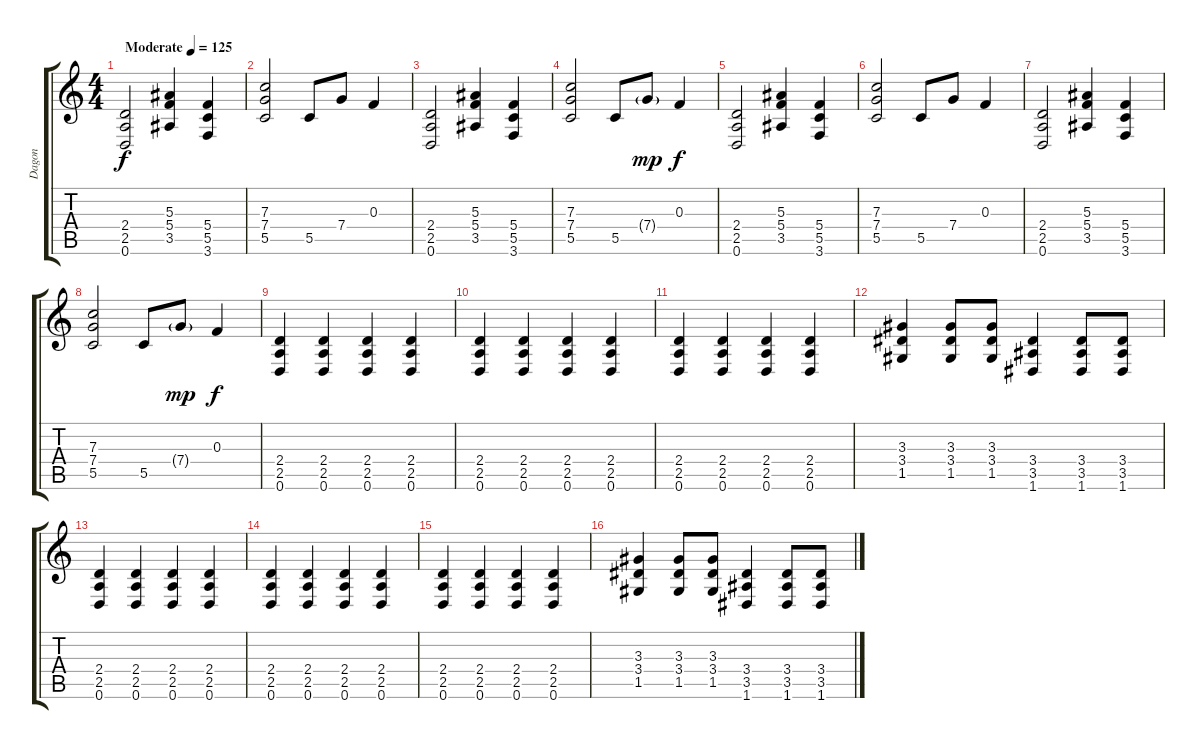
\track ("Dagon" "Dagon") {instrument distortionguitar}
\staff {score tabs}
\tuning (D4 A3 F3 C3 G2 D2) {hide}
\ts (4 4)
\tempo (125 "Moderate")
\clef g2
\ks c
(2.4 2.5 0.6).2{dy f instrument distortionguitar} (5.3 5.4 3.5).4 (5.4 5.5 3.6).4 |
(7.3 7.4 5.5).2 5.5.8 7.4.8 0.3.4 |
(2.4 2.5 0.6).2 (5.3 5.4 3.5).4 (5.4 5.5 3.6).4 |
(7.3 7.4 5.5).2 5.5.8 7.4{g}.8{dy mp} 0.3.4{dy f} |
(2.4 2.5 0.6).2 (5.3 5.4 3.5).4 (5.4 5.5 3.6).4 |
(7.3 7.4 5.5).2 5.5.8 7.4.8 0.3.4 |
(2.4 2.5 0.6).2 (5.3 5.4 3.5).4 (5.4 5.5 3.6).4 |
(7.3 7.4 5.5).2 5.5.8 7.4{g}.8{dy mp} 0.3.4{dy f} |
(2.4 2.5 0.6).4 (2.4 2.5 0.6).4 (2.4 2.5 0.6).4 (2.4 2.5 0.6).4 |
(2.4 2.5 0.6).4 (2.4 2.5 0.6).4 (2.4 2.5 0.6).4 (2.4 2.5 0.6).4 |
(2.4 2.5 0.6).4 (2.4 2.5 0.6).4 (2.4 2.5 0.6).4 (2.4 2.5 0.6).4 |
(3.3 3.4 1.5).4 (3.3 3.4 1.5).8 (3.3 3.4 1.5).8 (3.4 3.5 1.6).4 (3.4 3.5 1.6).8 (3.4 3.5 1.6).8 |
(2.4 2.5 0.6).4 (2.4 2.5 0.6).4 (2.4 2.5 0.6).4 (2.4 2.5 0.6).4 |
(2.4 2.5 0.6).4 (2.4 2.5 0.6).4 (2.4 2.5 0.6).4 (2.4 2.5 0.6).4 |
(2.4 2.5 0.6).4 (2.4 2.5 0.6).4 (2.4 2.5 0.6).4 (2.4 2.5 0.6).4 |
(3.3 3.4 1.5).4 (3.3 3.4 1.5).8 (3.3 3.4 1.5).8 (3.4 3.5 1.6).4 (3.4 3.5 1.6).8 (3.4 3.5 1.6).8
